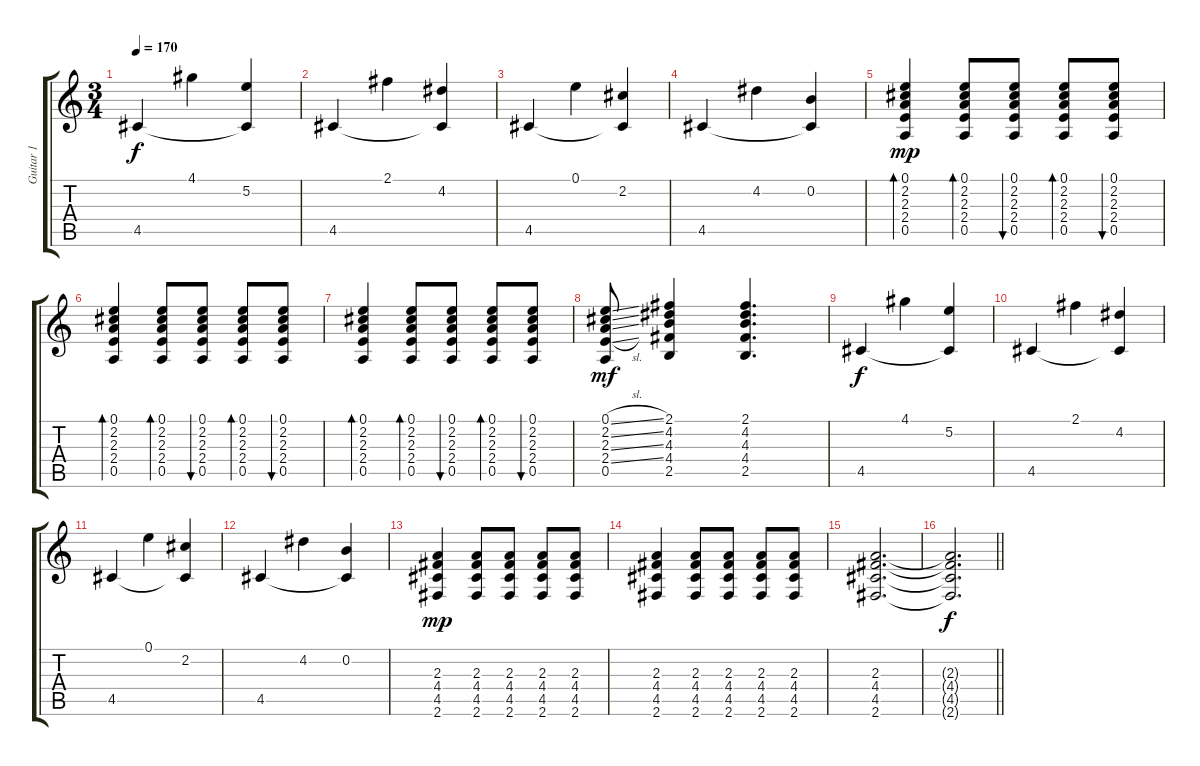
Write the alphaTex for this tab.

\track ("Guitar 1" "Guitar 1") {instrument electricguitarclean}
\staff {score tabs}
\tuning (E4 B3 G3 D3 A2 E2) {hide}
\ts (3 4)
\tempo 170
\clef g2
\ks c
4.5.4{dy f} 4.1.4 (5.2 4.5{t}).4 |
4.5.4 2.1.4 (4.2 4.5{t}).4 |
4.5.4 0.1.4 (2.2 4.5{t}).4 |
4.5.4 4.2.4 (0.2 4.5{t}).4 |
(0.1 2.2 2.3 2.4 0.5).4{bd 60 dy mp} (0.1 2.2 2.3 2.4 0.5).8{bd 60} (0.1 2.2 2.3 2.4 0.5).8{bu 60} (0.1 2.2 2.3 2.4 0.5).8{bd 60} (0.1 2.2 2.3 2.4 0.5).8{bu 60} |
(0.1 2.2 2.3 2.4 0.5).4{bd 60} (0.1 2.2 2.3 2.4 0.5).8{bd 60} (0.1 2.2 2.3 2.4 0.5).8{bu 60} (0.1 2.2 2.3 2.4 0.5).8{bd 60} (0.1 2.2 2.3 2.4 0.5).8{bu 60} |
(0.1 2.2 2.3 2.4 0.5).4{bd 60} (0.1 2.2 2.3 2.4 0.5).8{bd 60} (0.1 2.2 2.3 2.4 0.5).8{bu 60} (0.1 2.2 2.3 2.4 0.5).8{bd 60} (0.1 2.2 2.3 2.4 0.5).8{bu 60} |
(0.1{sl} 2.2{sl} 2.3{sl} 2.4{sl} 0.5).8{dy mf} (2.1 4.2 4.3 4.4 2.5).4 (2.1 4.2 4.3 4.4 2.5).4{d} |
4.5.4{dy f} 4.1.4 (5.2 4.5{t}).4 |
4.5.4 2.1.4 (4.2 4.5{t}).4 |
4.5.4 0.1.4 (2.2 4.5{t}).4 |
4.5.4 4.2.4 (0.2 4.5{t}).4 |
(2.3 4.4 4.5 2.6).4{dy mp} (2.3 4.4 4.5 2.6).8 (2.3 4.4 4.5 2.6).8 (2.3 4.4 4.5 2.6).8 (2.3 4.4 4.5 2.6).8 |
(2.3 4.4 4.5 2.6).4 (2.3 4.4 4.5 2.6).8 (2.3 4.4 4.5 2.6).8 (2.3 4.4 4.5 2.6).8 (2.3 4.4 4.5 2.6).8 |
(2.3 4.4 4.5 2.6).2{d} |
\barLineRight lightlight
(2.3{t} 4.4{t} 4.5{t} 2.6{t}).2{d dy f}
